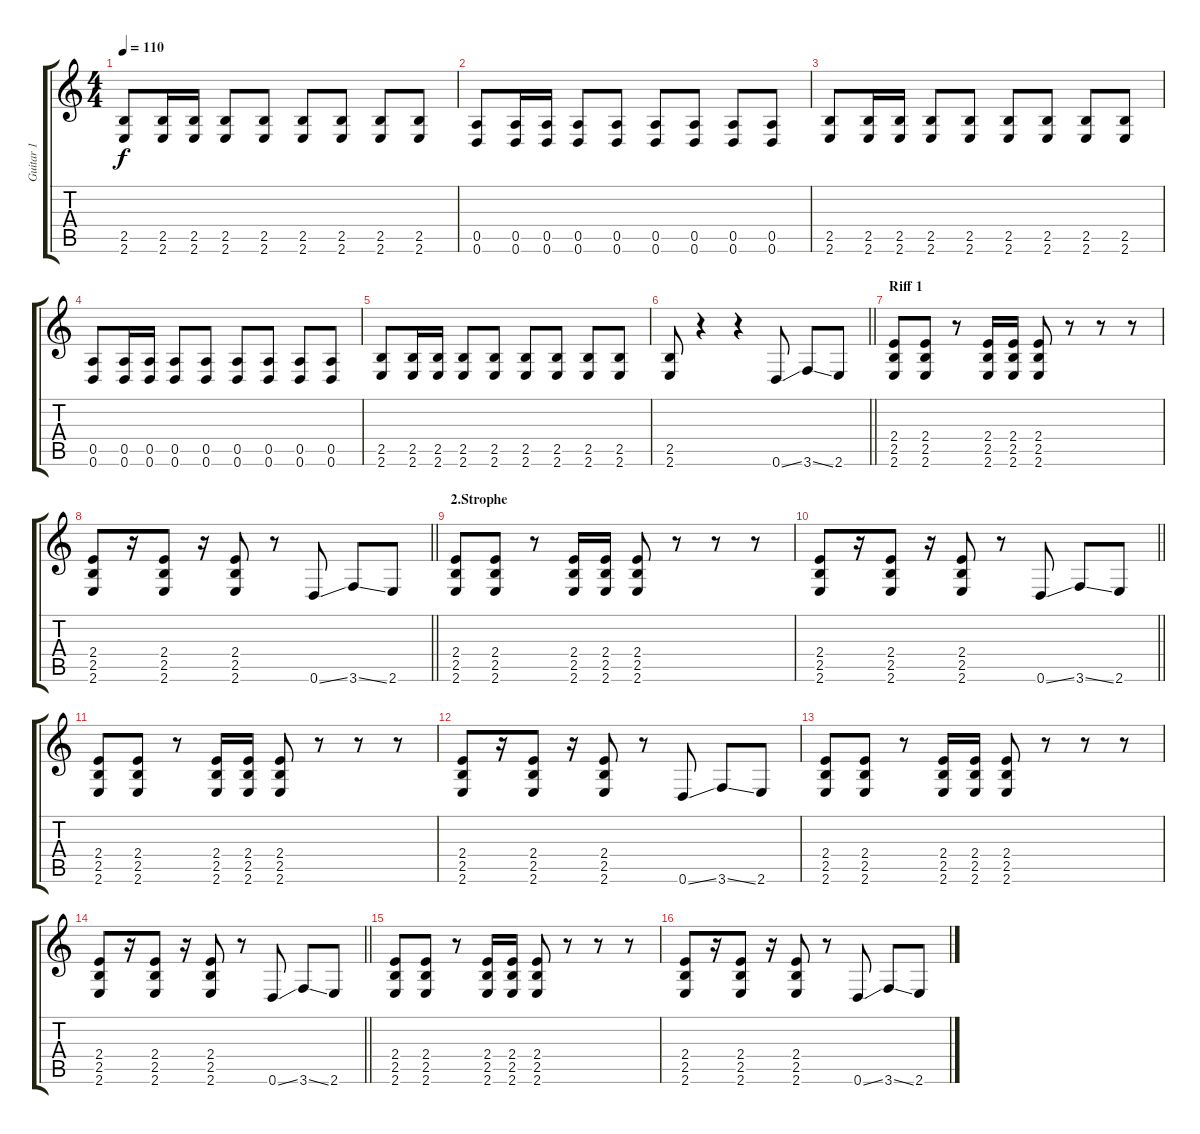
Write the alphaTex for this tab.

\track ("Guitar 1" "Guitar 1") {instrument distortionguitar}
\staff {score tabs}
\tuning (E4 B3 G3 D3 A2 D2) {hide}
\ts (4 4)
\tempo 110
\clef g2
\ks c
(2.5 2.6).8{dy f} (2.5 2.6).16 (2.5 2.6).16 (2.5 2.6).8 (2.5 2.6).8 (2.5 2.6).8 (2.5 2.6).8 (2.5 2.6).8 (2.5 2.6).8 |
(0.5 0.6).8 (0.5 0.6).16 (0.5 0.6).16 (0.5 0.6).8 (0.5 0.6).8 (0.5 0.6).8 (0.5 0.6).8 (0.5 0.6).8 (0.5 0.6).8 |
(2.5 2.6).8 (2.5 2.6).16 (2.5 2.6).16 (2.5 2.6).8 (2.5 2.6).8 (2.5 2.6).8 (2.5 2.6).8 (2.5 2.6).8 (2.5 2.6).8 |
(0.5 0.6).8 (0.5 0.6).16 (0.5 0.6).16 (0.5 0.6).8 (0.5 0.6).8 (0.5 0.6).8 (0.5 0.6).8 (0.5 0.6).8 (0.5 0.6).8 |
(2.5 2.6).8 (2.5 2.6).16 (2.5 2.6).16 (2.5 2.6).8 (2.5 2.6).8 (2.5 2.6).8 (2.5 2.6).8 (2.5 2.6).8 (2.5 2.6).8 |
\barLineRight lightlight
(2.5 2.6).8 r.4 r.4 0.6{ss}.8 3.6{ss}.8 2.6.8 |
\section ("" "Riff 1")
(2.4 2.5 2.6).8 (2.4 2.5 2.6).8 r.8 (2.4 2.5 2.6).16 (2.4 2.5 2.6).16 (2.4 2.5 2.6).8 r.8 r.8 r.8 |
\barLineRight lightlight
(2.4 2.5 2.6).8 r.16 (2.4 2.5 2.6).8 r.16 (2.4 2.5 2.6).8 r.8 0.6{ss}.8 3.6{ss}.8 2.6.8 |
\section ("" "2.Strophe")
(2.4 2.5 2.6).8 (2.4 2.5 2.6).8 r.8 (2.4 2.5 2.6).16 (2.4 2.5 2.6).16 (2.4 2.5 2.6).8 r.8 r.8 r.8 |
\barLineRight lightlight
(2.4 2.5 2.6).8 r.16 (2.4 2.5 2.6).8 r.16 (2.4 2.5 2.6).8 r.8 0.6{ss}.8 3.6{ss}.8 2.6.8 |
(2.4 2.5 2.6).8 (2.4 2.5 2.6).8 r.8 (2.4 2.5 2.6).16 (2.4 2.5 2.6).16 (2.4 2.5 2.6).8 r.8 r.8 r.8 |
(2.4 2.5 2.6).8 r.16 (2.4 2.5 2.6).8 r.16 (2.4 2.5 2.6).8 r.8 0.6{ss}.8 3.6{ss}.8 2.6.8 |
(2.4 2.5 2.6).8 (2.4 2.5 2.6).8 r.8 (2.4 2.5 2.6).16 (2.4 2.5 2.6).16 (2.4 2.5 2.6).8 r.8 r.8 r.8 |
\barLineRight lightlight
(2.4 2.5 2.6).8 r.16 (2.4 2.5 2.6).8 r.16 (2.4 2.5 2.6).8 r.8 0.6{ss}.8 3.6{ss}.8 2.6.8 |
(2.4 2.5 2.6).8 (2.4 2.5 2.6).8 r.8 (2.4 2.5 2.6).16 (2.4 2.5 2.6).16 (2.4 2.5 2.6).8 r.8 r.8 r.8 |
(2.4 2.5 2.6).8 r.16 (2.4 2.5 2.6).8 r.16 (2.4 2.5 2.6).8 r.8 0.6{ss}.8 3.6{ss}.8 2.6.8
